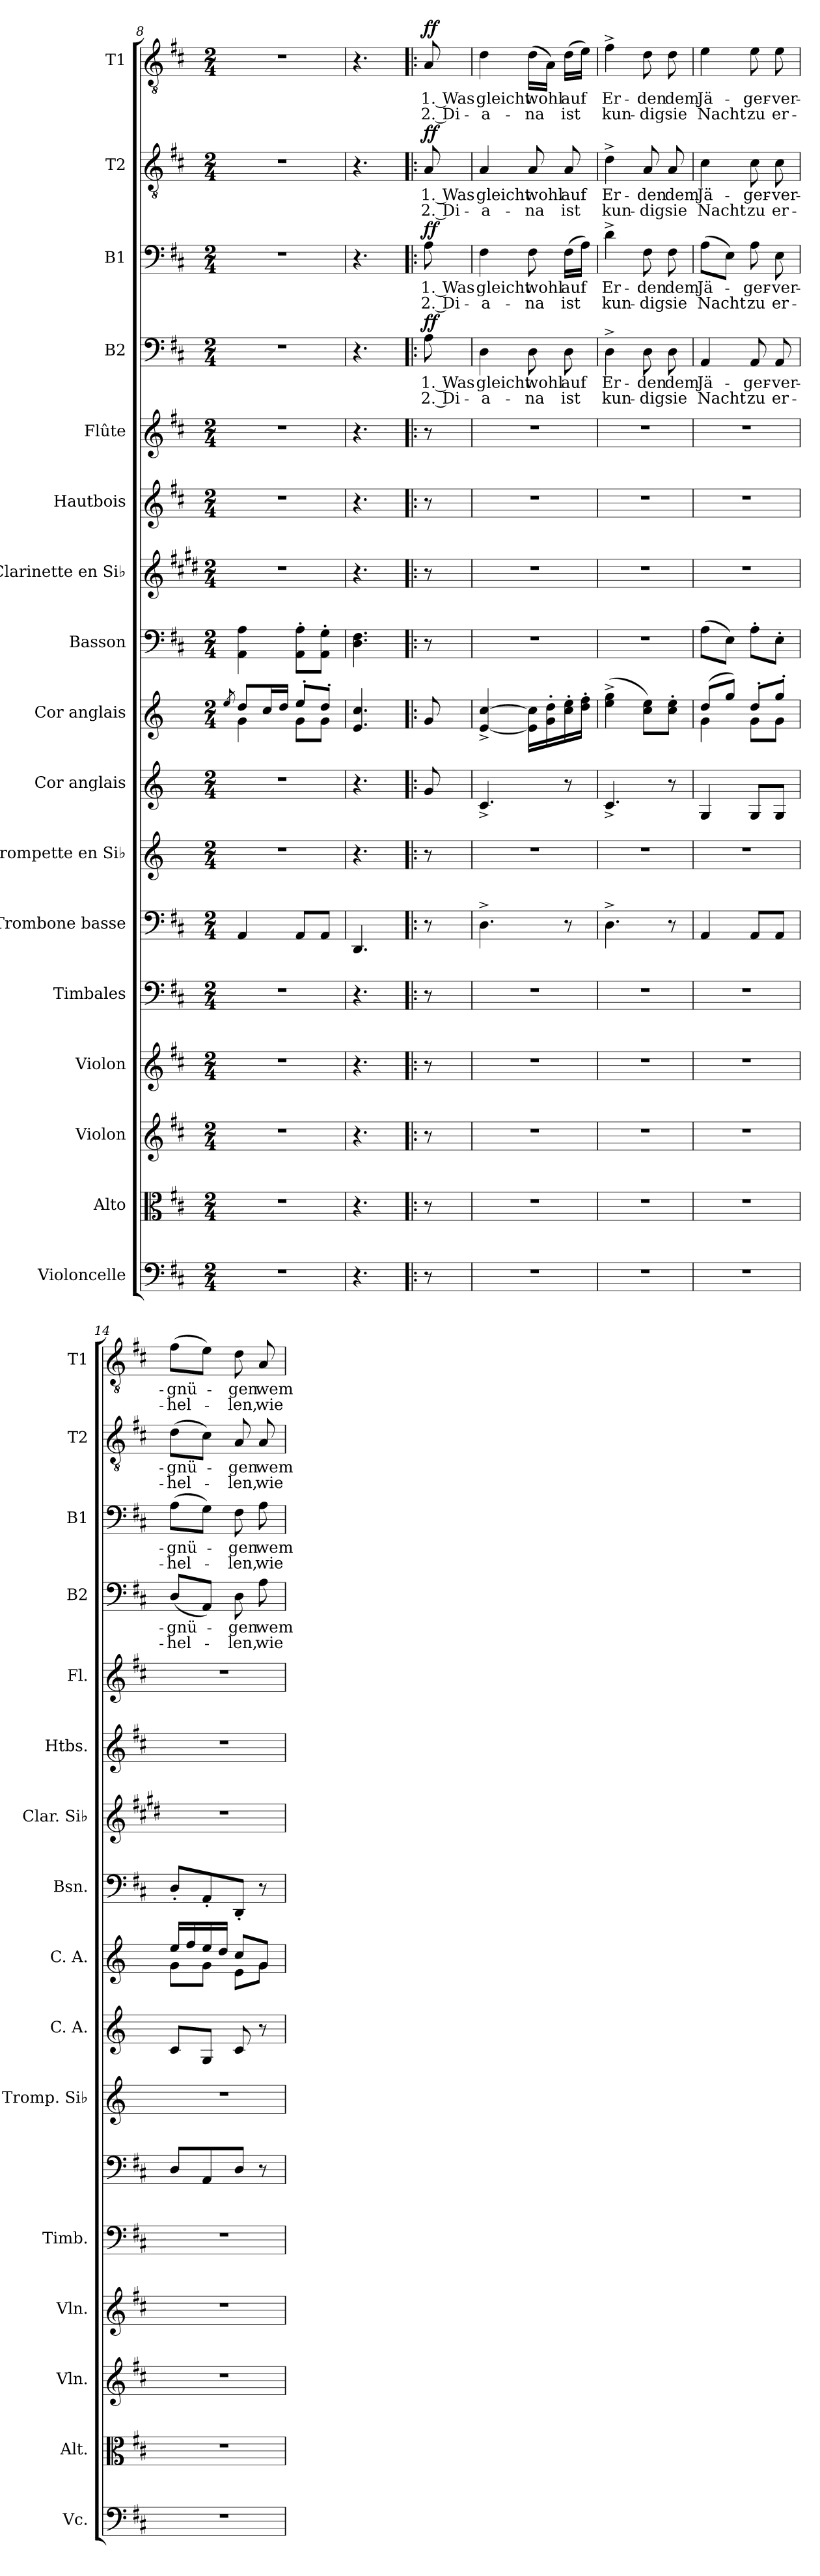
**kern	**kern	**kern	**kern	**kern	**kern	**kern	**kern	**kern	**kern	**kern	**kern	**kern	**kern	**text	**text	**dynam	**kern	**text	**text	**dynam	**kern	**text	**text	**dynam	**kern	**text	**text	**dynam
*part17	*part16	*part15	*part14	*part13	*part12	*part11	*part10	*part9	*part8	*part7	*part6	*part5	*part4	*part4	*part4	*part4	*part3	*part3	*part3	*part3	*part2	*part2	*part2	*part2	*part1	*part1	*part1	*part1
*staff17	*staff16	*staff15	*staff14	*staff13	*staff12	*staff11	*staff10	*staff9	*staff8	*staff7	*staff6	*staff5	*staff4	*staff4	*staff4	*staff4	*staff3	*staff3	*staff3	*staff3	*staff2	*staff2	*staff2	*staff2	*staff1	*staff1	*staff1	*staff1
*I"Violoncelle	*I"Alto	*I"Violon	*I"Violon	*I"Timbales	*I"Trombone basse	*I"Trompette en Si♭	*I"Cor anglais	*I"Cor anglais	*I"Basson	*I"Clarinette en Si♭	*I"Hautbois	*I"Flûte	*I"B2	*	*	*	*I"B1	*	*	*	*I"T2	*	*	*	*I"T1	*	*	*
*I'Vc.	*I'Alt.	*I'Vln.	*I'Vln.	*I'Timb.	*	*I'Tromp. Si♭	*I'C. A.	*I'C. A.	*I'Bsn.	*I'Clar. Si♭	*I'Htbs.	*I'Fl.	*I'B2	*	*	*	*I'B1	*	*	*	*I'T2	*	*	*	*I'T1	*	*	*
*clefF4	*clefC3	*clefG2	*clefG2	*clefF4	*clefF4	*clefG2	*clefG2	*clefG2	*clefF4	*clefG2	*clefG2	*clefG2	*clefF4	*	*	*	*clefF4	*	*	*	*clefGv2	*	*	*	*clefGv2	*	*	*
*	*	*	*	*	*	*ITrd1c2	*ITrd4c7	*ITrd4c7	*	*ITrd1c2	*	*	*	*	*	*	*	*	*	*	*	*	*	*	*	*	*	*
*k[f#c#]	*k[f#c#]	*k[f#c#]	*k[f#c#]	*k[f#c#]	*k[f#c#]	*k[b-e-]	*k[b-]	*k[b-]	*k[f#c#]	*k[f#c#]	*k[f#c#]	*k[f#c#]	*k[f#c#]	*	*	*	*k[f#c#]	*	*	*	*k[f#c#]	*	*	*	*k[f#c#]	*	*	*
*M2/4	*M2/4	*M2/4	*M2/4	*M2/4	*M2/4	*M2/4	*M2/4	*M2/4	*M2/4	*M2/4	*M2/4	*M2/4	*M2/4	*	*	*	*M2/4	*	*	*	*M2/4	*	*	*	*M2/4	*	*	*
=8	=8	=8	=8	=8	=8	=8	=8	=8	=8	=8	=8	=8	=8	=8	=8	=8	=8	=8	=8	=8	=8	=8	=8	=8	=8	=8	=8	=8
.	.	.	.	.	.	.	.	8qa/	.	.	.	.	.	.	.	.	.	.	.	.	.	.	.	.	.	.	.	.
*	*	*	*	*	*	*	*	*^	*	*	*	*	*	*	*	*	*	*	*	*	*	*	*	*	*	*	*	*
2r	2r	2r	2r	2r	4AA/	2r	2r	8g/L	4c\	4AA\ 4A\	2r	2r	2r	2r	.	.	.	2r	.	.	.	2r	.	.	.	2r	.	.	.
.	.	.	.	.	.	.	.	16f/L	.	.	.	.	.	.	.	.	.	.	.	.	.	.	.	.	.	.	.	.	.
.	.	.	.	.	.	.	.	16g/JJ	.	.	.	.	.	.	.	.	.	.	.	.	.	.	.	.	.	.	.	.	.
.	.	.	.	.	8AA/L	.	.	8a'/L	8c\L	8AA\' 8A\'L	.	.	.	.	.	.	.	.	.	.	.	.	.	.	.	.	.	.	.
.	.	.	.	.	8AA/J	.	.	8g'/J	8c\J	8AA\' 8G\'J	.	.	.	.	.	.	.	.	.	.	.	.	.	.	.	.	.	.	.
*	*	*	*	*	*	*	*	*v	*v	*	*	*	*	*	*	*	*	*	*	*	*	*	*	*	*	*	*	*	*
=9	=9	=9	=9	=9	=9	=9	=9	=9	=9	=9	=9	=9	=9	=9	=9	=9	=9	=9	=9	=9	=9	=9	=9	=9	=9	=9	=9	=9
4.r	4.r	4.r	4.r	4.r	4.DD/	4.r	4.r	4.A/ 4.f/	4.D\ 4.F#\	4.r	4.r	4.r	4.r	.	.	.	4.r	.	.	.	4.r	.	.	.	4.r	.	.	.
=10!|:	=10!|:	=10!|:	=10!|:	=10!|:	=10!|:	=10!|:	=10!|:	=10!|:	=10!|:	=10!|:	=10!|:	=10!|:	=10!|:	=10!|:	=10!|:	=10!|:	=10!|:	=10!|:	=10!|:	=10!|:	=10!|:	=10!|:	=10!|:	=10!|:	=10!|:	=10!|:	=10!|:	=10!|:
!	!	!	!	!	!	!	!	!	!	!	!	!	!	!LO:LY:b	!LO:LY:b	!LO:DY:a	!	!LO:LY:b	!LO:LY:b	!LO:DY:a	!	!LO:LY:b	!LO:LY:b	!LO:DY:a	!	!LO:LY:b	!LO:LY:b	!LO:DY:a
8r	8r	8r	8r	8r	8r	8r	8c/	8c/	8r	8r	8r	8r	8A\	1. Was	2. Di-	ff	8A\	1. Was	2. Di-	ff	8A/	1. Was	2. Di-	ff	8A/	1. Was	2. Di-	ff
=11	=11	=11	=11	=11	=11	=11	=11	=11	=11	=11	=11	=11	=11	=11	=11	=11	=11	=11	=11	=11	=11	=11	=11	=11	=11	=11	=11	=11
!	!	!	!	!	!	!	!	!	!	!	!	!	!	!LO:LY:b	!LO:LY:b	!	!	!LO:LY:b	!LO:LY:b	!	!	!LO:LY:b	!LO:LY:b	!	!	!LO:LY:b	!LO:LY:b	!
2r	2r	2r	2r	2r	4.D^\	2r	4.F^/	[4A/^ [4f/^	2r	2r	2r	2r	4D\	gleicht	-a-	.	4F#\	gleicht	-a-	.	4A/	gleicht	-a-	.	4d\	gleicht	-a-	.
!	!	!	!	!	!	!	!	!	!	!	!	!	!	!LO:LY:b	!LO:LY:b	!	!	!LO:LY:b	!LO:LY:b	!	!	!LO:LY:b	!LO:LY:b	!	!	!LO:LY:b	!LO:LY:b	!
.	.	.	.	.	.	.	.	16A\] 16f\]LL	.	.	.	.	8D\	wohl	-na	.	8F#\	wohl	-na	.	8A/	wohl	-na	.	(16d\LL	wohl	-na	.
.	.	.	.	.	.	.	.	16c\' 16g\'	.	.	.	.	.	.	.	.	.	.	.	.	.	.	.	.	16A\JJ)	.	.	.
!	!	!	!	!	!	!	!	!	!	!	!	!	!	!LO:LY:b	!LO:LY:b	!	!	!LO:LY:b	!LO:LY:b	!	!	!LO:LY:b	!LO:LY:b	!	!	!LO:LY:b	!LO:LY:b	!
.	.	.	.	.	8r	.	8r	16f\' 16a\'	.	.	.	.	8D\	auf	ist	.	(16F#\LL	auf	ist	.	8A/	auf	ist	.	(16d\LL	auf	ist	.
.	.	.	.	.	.	.	.	16g\' 16b-\'JJ	.	.	.	.	.	.	.	.	16A\JJ)	.	.	.	.	.	.	.	16e\JJ)	.	.	.
=12	=12	=12	=12	=12	=12	=12	=12	=12	=12	=12	=12	=12	=12	=12	=12	=12	=12	=12	=12	=12	=12	=12	=12	=12	=12	=12	=12	=12
!	!	!	!	!	!	!	!	!	!	!	!	!	!	!LO:LY:b	!LO:LY:b	!	!	!LO:LY:b	!LO:LY:b	!	!	!LO:LY:b	!LO:LY:b	!	!	!LO:LY:b	!LO:LY:b	!
2r	2r	2r	2r	2r	4.D^\	2r	4.F^/	(4a\^ 4cc\^	2r	2r	2r	2r	4D^\	Er-	kun-	.	4d^\	Er-	kun-	.	4d^\	Er-	kun-	.	4f#^\	Er-	kun-	.
!	!	!	!	!	!	!	!	!	!	!	!	!	!	!LO:LY:b	!LO:LY:b	!	!	!LO:LY:b	!LO:LY:b	!	!	!LO:LY:b	!LO:LY:b	!	!	!LO:LY:b	!LO:LY:b	!
.	.	.	.	.	.	.	.	8f\ 8a\L)	.	.	.	.	8D\	-den	-dig	.	8F#\	-den	-dig	.	8A/	-den	-dig	.	8d\	-den	-dig	.
!	!	!	!	!	!	!	!	!	!	!	!	!	!	!LO:LY:b	!LO:LY:b	!	!	!LO:LY:b	!LO:LY:b	!	!	!LO:LY:b	!LO:LY:b	!	!	!LO:LY:b	!LO:LY:b	!
.	.	.	.	.	8r	.	8r	8f\' 8a\'J	.	.	.	.	8D\	dem	sie	.	8F#\	dem	sie	.	8A/	dem	sie	.	8d\	dem	sie	.
!!LO:PB:g=z
=13	=13	=13	=13	=13	=13	=13	=13	=13	=13	=13	=13	=13	=13	=13	=13	=13	=13	=13	=13	=13	=13	=13	=13	=13	=13	=13	=13	=13
*	*	*	*	*	*	*	*	*^	*	*	*	*	*	*	*	*	*	*	*	*	*	*	*	*	*	*	*	*
!	!	!	!	!	!	!	!	!	!	!	!	!	!	!	!LO:LY:b	!LO:LY:b	!	!	!LO:LY:b	!LO:LY:b	!	!	!LO:LY:b	!LO:LY:b	!	!	!LO:LY:b	!LO:LY:b	!
2r	2r	2r	2r	2r	4AA/	2r	4C/	(8g/L	4c\	(8A\L	2r	2r	2r	4AA/	Jä-	Nacht	.	(8A\L	Jä-	Nacht	.	4c#\	Jä-	Nacht	.	4e\	Jä-	Nacht	.
.	.	.	.	.	.	.	.	8cc/J)	.	8E\J)	.	.	.	.	.	.	.	8E\J)	.	.	.	.	.	.	.	.	.	.	.
!	!	!	!	!	!	!	!	!	!	!	!	!	!	!	!LO:LY:b	!LO:LY:b	!	!	!LO:LY:b	!LO:LY:b	!	!	!LO:LY:b	!LO:LY:b	!	!	!LO:LY:b	!LO:LY:b	!
.	.	.	.	.	8AA/L	.	8C/L	8g'/L	8c\L	8A'\L	.	.	.	8AA/	-ger-	zu	.	8A\	-ger-	zu	.	8c#\	-ger-	zu	.	8e\	-ger-	zu	.
!	!	!	!	!	!	!	!	!	!	!	!	!	!	!	!LO:LY:b	!LO:LY:b	!	!	!LO:LY:b	!LO:LY:b	!	!	!LO:LY:b	!LO:LY:b	!	!	!LO:LY:b	!LO:LY:b	!
.	.	.	.	.	8AA/J	.	8C/J	8cc'/J	8c\J	8E'\J	.	.	.	8AA/	-ver-	er-	.	8E\	-ver-	er-	.	8c#\	-ver-	er-	.	8e\	-ver-	er-	.
=14	=14	=14	=14	=14	=14	=14	=14	=14	=14	=14	=14	=14	=14	=14	=14	=14	=14	=14	=14	=14	=14	=14	=14	=14	=14	=14	=14	=14	=14
!	!	!	!	!	!	!	!	!	!	!	!	!	!	!	!LO:LY:b	!LO:LY:b	!	!	!LO:LY:b	!LO:LY:b	!	!	!LO:LY:b	!LO:LY:b	!	!	!LO:LY:b	!LO:LY:b	!
2r	2r	2r	2r	2r	8D/L	2r	8F/L	16a/LL	8c\L	8D'/L	2r	2r	2r	(8D/L	-gnü-	-hel-	.	(8A\L	-gnü-	-hel-	.	(8d\L	-gnü-	-hel-	.	(8f#\L	-gnü-	-hel-	.
.	.	.	.	.	.	.	.	16b-/	.	.	.	.	.	.	.	.	.	.	.	.	.	.	.	.	.	.	.	.	.
.	.	.	.	.	8AA/	.	8C/J	16a/	8c\J	8AA'/	.	.	.	8AA/J)	.	.	.	8G\J)	.	.	.	8c#\J)	.	.	.	8e\J)	.	.	.
.	.	.	.	.	.	.	.	16g/JJ	.	.	.	.	.	.	.	.	.	.	.	.	.	.	.	.	.	.	.	.	.
!	!	!	!	!	!	!	!	!	!	!	!	!	!	!	!LO:LY:b	!LO:LY:b	!	!	!LO:LY:b	!LO:LY:b	!	!	!LO:LY:b	!LO:LY:b	!	!	!LO:LY:b	!LO:LY:b	!
.	.	.	.	.	8D/J	.	8F/	8f/L	8A\L	8DD'/J	.	.	.	8D\	-gen	-len,	.	8F#\	-gen	-len,	.	8A/	-gen	-len,	.	8d\	-gen	-len,	.
!	!	!	!	!	!	!	!	!	!	!	!	!	!	!	!LO:LY:b	!LO:LY:b	!	!	!LO:LY:b	!LO:LY:b	!	!	!LO:LY:b	!LO:LY:b	!	!	!LO:LY:b	!LO:LY:b	!
.	.	.	.	.	8r	.	8r	8c/J	8c\J	8r	.	.	.	8A\	wem	wie	.	8A\	wem	wie	.	8A/	wem	wie	.	8A/	wem	wie	.
*	*	*	*	*	*	*	*	*v	*v	*	*	*	*	*	*	*	*	*	*	*	*	*	*	*	*	*	*	*	*
=	=	=	=	=	=	=	=	=	=	=	=	=	=	=	=	=	=	=	=	=	=	=	=	=	=	=	=	=
*-	*-	*-	*-	*-	*-	*-	*-	*-	*-	*-	*-	*-	*-	*-	*-	*-	*-	*-	*-	*-	*-	*-	*-	*-	*-	*-	*-	*-
